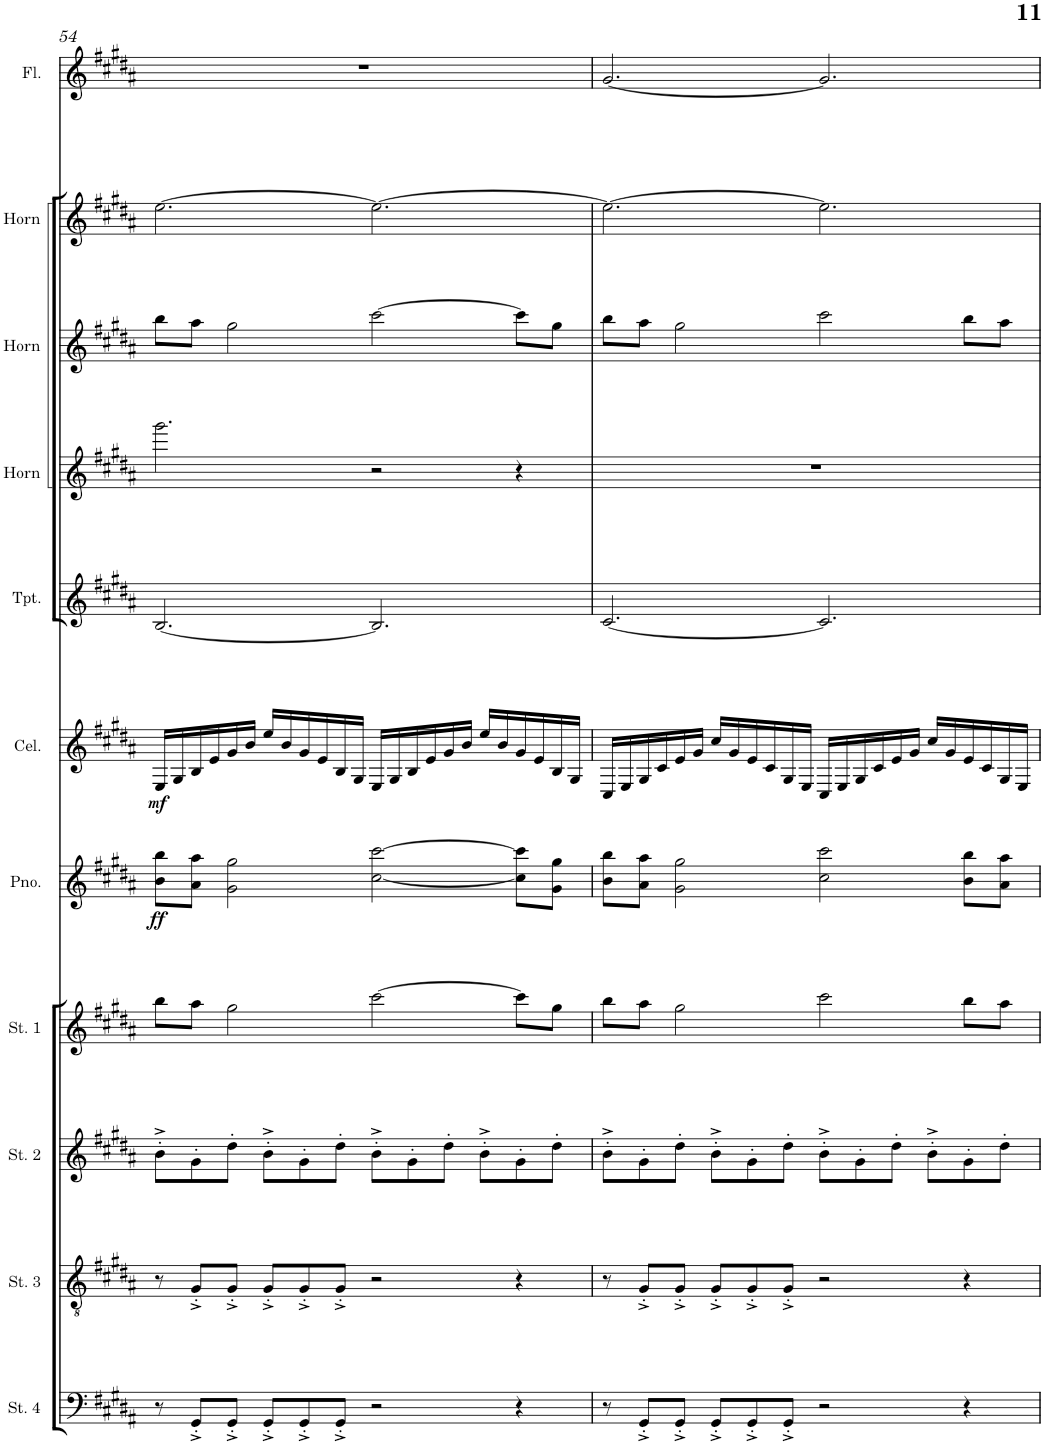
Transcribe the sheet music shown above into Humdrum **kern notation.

**kern	**kern	**kern	**kern	**kern	**dynam	**kern	**dynam	**kern	**kern	**kern	**kern	**kern	**kern
*part12	*part11	*part10	*part9	*part8	*part8	*part7	*part7	*part6	*part5	*part4	*part3	*part2	*part1
*staff12	*staff11	*staff10	*staff9	*staff8	*staff8	*staff7	*staff7	*staff6	*staff5	*staff4	*staff3	*staff2	*staff1
*I"Strings 4	*I"Strings 3	*I"Strings 2	*I"Strings 1	*I"Piano	*	*I"Celesta	*	*I"Trumpet	*I"Horn	*I"Horn	*I"Horn	*I"Flute	*I"Piccolo
*I'St. 4	*I'St. 3	*I'St. 2	*I'St. 1	*I'Pno.	*	*I'Cel.	*	*I'Tpt.	*I'Horn	*I'Horn	*I'Horn	*I'Fl.	*I'Picc.
!!LO:PB:g=z
*clefF4	*clefGv2	*clefG2	*clefG2	*clefG2	*	*clefG2	*	*clefG2	*clefG2	*clefG2	*clefG2	*clefG2	*clefG2
*	*	*	*	*	*	*Trd-7c-12	*	*Trd1c2	*Trd7c12	*Trd7c12	*Trd7c12	*	*Trd-7c-12
*k[f#c#g#d#a#]	*k[f#c#g#d#a#]	*k[f#c#g#d#a#]	*k[f#c#g#d#a#]	*k[f#c#g#d#a#]	*	*k[f#c#g#d#a#]	*	*k[f#c#g#d#a#]	*k[f#c#g#d#a#]	*k[f#c#g#d#a#]	*k[f#c#g#d#a#]	*k[f#c#g#d#a#]	*k[f#c#g#d#a#]
*M12/8	*M12/8	*M12/8	*M12/8	*M12/8	*	*M12/8	*	*M12/8	*M12/8	*M12/8	*M12/8	*M12/8	*M12/8
=54	=54	=54	=54	=54	=54	=54	=54	=54	=54	=54	=54	=54	=54
!	!	!	!	!	!LO:DY:b	!	!LO:DY:b	!	!	!	!	!	!
8r	8r	8b'^\L	8bb\L	8b\ 8bb\L	ff	16E/LL	mf	[2.B/	2.ggg#\	8bb\L	[2.ee\	1.r	1.r
.	.	.	.	.	.	16G#/	.	.	.	.	.	.	.
8GG#'^/L	8G#'^/L	8g#'\	8aa#\J	8a#\ 8aa#\J	.	16B/	.	.	.	8aa#\J	.	.	.
.	.	.	.	.	.	16e/	.	.	.	.	.	.	.
8GG#'^/J	8G#'^/J	8dd#'\J	2gg#\	2g#\ 2gg#\	.	16g#/	.	.	.	2gg#\	.	.	.
.	.	.	.	.	.	16b/JJ	.	.	.	.	.	.	.
8GG#'^/L	8G#'^/L	8b'^\L	.	.	.	16ee/LL	.	.	.	.	.	.	.
.	.	.	.	.	.	16b/	.	.	.	.	.	.	.
8GG#'^/	8G#'^/	8g#'\	.	.	.	16g#/	.	.	.	.	.	.	.
.	.	.	.	.	.	16e/	.	.	.	.	.	.	.
8GG#'^/J	8G#'^/J	8dd#'\J	.	.	.	16B/	.	.	.	.	.	.	.
.	.	.	.	.	.	16G#/JJ	.	.	.	.	.	.	.
2r	2r	8b'^\L	[2ccc#\	[2cc#\ [2ccc#\	.	16E/LL	.	2.B/]	2r	[2ccc#\	2.ee\_	.	.
.	.	.	.	.	.	16G#/	.	.	.	.	.	.	.
.	.	8g#'\	.	.	.	16B/	.	.	.	.	.	.	.
.	.	.	.	.	.	16e/	.	.	.	.	.	.	.
.	.	8dd#'\J	.	.	.	16g#/	.	.	.	.	.	.	.
.	.	.	.	.	.	16b/JJ	.	.	.	.	.	.	.
.	.	8b'^\L	.	.	.	16ee/LL	.	.	.	.	.	.	.
.	.	.	.	.	.	16b/	.	.	.	.	.	.	.
4r	4r	8g#'\	8ccc#\L]	8cc#\] 8ccc#\]L	.	16g#/	.	.	4r	8ccc#\L]	.	.	.
.	.	.	.	.	.	16e/	.	.	.	.	.	.	.
.	.	8dd#'\J	8gg#\J	8g#\ 8gg#\J	.	16B/	.	.	.	8gg#\J	.	.	.
.	.	.	.	.	.	16G#/JJ	.	.	.	.	.	.	.
=55	=55	=55	=55	=55	=55	=55	=55	=55	=55	=55	=55	=55	=55
8r	8r	8b'^\L	8bb\L	8b\ 8bb\L	.	16C#/LL	.	[2.c#/	1.r	8bb\L	2.ee\_	[2.g#/	1.r
.	.	.	.	.	.	16E/	.	.	.	.	.	.	.
8GG#'^/L	8G#'^/L	8g#'\	8aa#\J	8a#\ 8aa#\J	.	16G#/	.	.	.	8aa#\J	.	.	.
.	.	.	.	.	.	16c#/	.	.	.	.	.	.	.
8GG#'^/J	8G#'^/J	8dd#'\J	2gg#\	2g#\ 2gg#\	.	16e/	.	.	.	2gg#\	.	.	.
.	.	.	.	.	.	16g#/JJ	.	.	.	.	.	.	.
8GG#'^/L	8G#'^/L	8b'^\L	.	.	.	16cc#/LL	.	.	.	.	.	.	.
.	.	.	.	.	.	16g#/	.	.	.	.	.	.	.
8GG#'^/	8G#'^/	8g#'\	.	.	.	16e/	.	.	.	.	.	.	.
.	.	.	.	.	.	16c#/	.	.	.	.	.	.	.
8GG#'^/J	8G#'^/J	8dd#'\J	.	.	.	16G#/	.	.	.	.	.	.	.
.	.	.	.	.	.	16E/JJ	.	.	.	.	.	.	.
2r	2r	8b'^\L	2ccc#\	2cc#\ 2ccc#\	.	16C#/LL	.	2.c#/]	.	2ccc#\	2.ee\]	2.g#/]	.
.	.	.	.	.	.	16E/	.	.	.	.	.	.	.
.	.	8g#'\	.	.	.	16G#/	.	.	.	.	.	.	.
.	.	.	.	.	.	16c#/	.	.	.	.	.	.	.
.	.	8dd#'\J	.	.	.	16e/	.	.	.	.	.	.	.
.	.	.	.	.	.	16g#/JJ	.	.	.	.	.	.	.
.	.	8b'^\L	.	.	.	16cc#/LL	.	.	.	.	.	.	.
.	.	.	.	.	.	16g#/	.	.	.	.	.	.	.
4r	4r	8g#'\	8bb\L	8b\ 8bb\L	.	16e/	.	.	.	8bb\L	.	.	.
.	.	.	.	.	.	16c#/	.	.	.	.	.	.	.
.	.	8dd#'\J	8aa#\J	8a#\ 8aa#\J	.	16G#/	.	.	.	8aa#\J	.	.	.
.	.	.	.	.	.	16E/JJ	.	.	.	.	.	.	.
=	=	=	=	=	=	=	=	=	=	=	=	=	=
*-	*-	*-	*-	*-	*-	*-	*-	*-	*-	*-	*-	*-	*-
